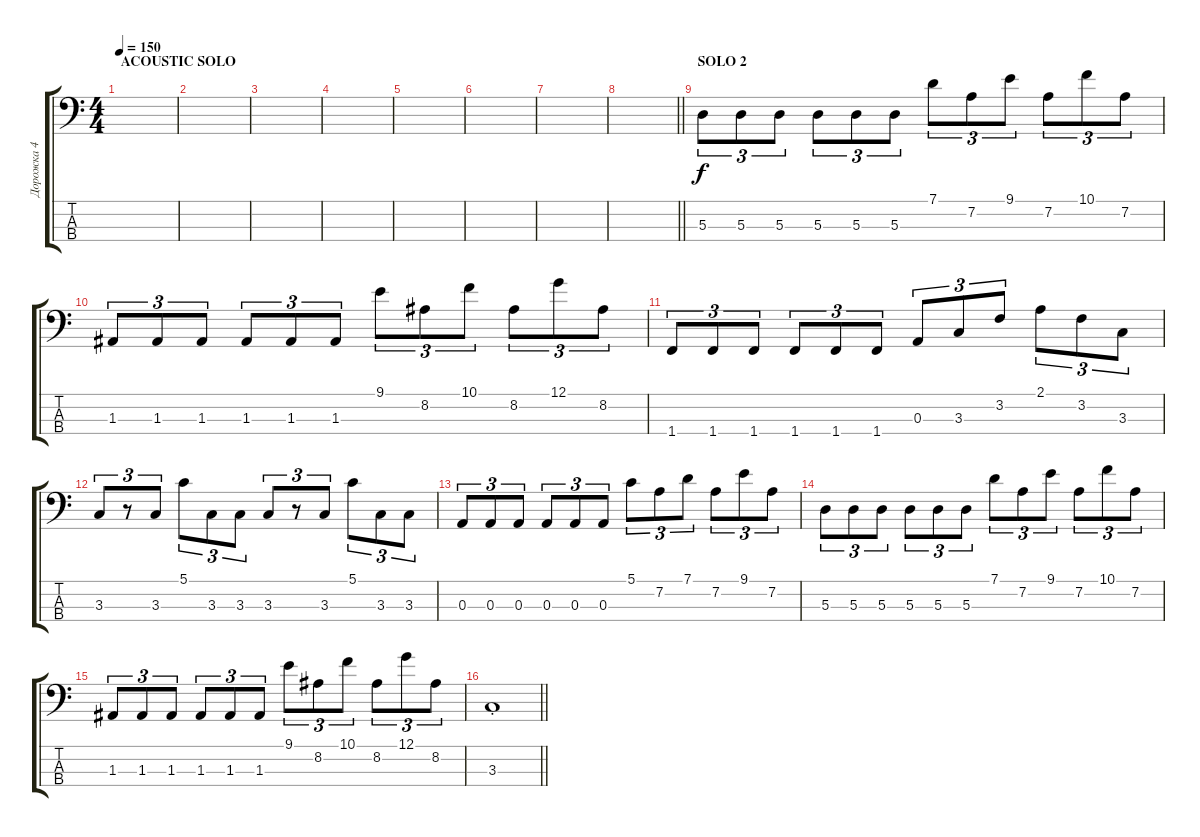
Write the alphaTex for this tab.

\track ("Дорожка 4" "Дорожка 4") {instrument electricbassfinger}
\staff {score tabs}
\tuning (G2 D2 A1 E1) {hide}
\ts (4 4)
\section ("" "ACOUSTIC SOLO")
\tempo 150
\clef f4
\ks c
|
|
|
|
|
|
|
\barLineRight lightlight
|
\section ("" "SOLO 2")
5.3.8{tu (3 2)} 5.3.8{tu (3 2)} 5.3.8{tu (3 2)} 5.3.8{tu (3 2)} 5.3.8{tu (3 2)} 5.3.8{tu (3 2)} 7.1.8{tu (3 2)} 7.2.8{tu (3 2)} 9.1.8{tu (3 2)} 7.2.8{tu (3 2)} 10.1.8{tu (3 2)} 7.2.8{tu (3 2)} |
1.3.8{tu (3 2)} 1.3.8{tu (3 2)} 1.3.8{tu (3 2)} 1.3.8{tu (3 2)} 1.3.8{tu (3 2)} 1.3.8{tu (3 2)} 9.1.8{tu (3 2)} 8.2.8{tu (3 2)} 10.1.8{tu (3 2)} 8.2.8{tu (3 2)} 12.1.8{tu (3 2)} 8.2.8{tu (3 2)} |
1.4.8{tu (3 2)} 1.4.8{tu (3 2)} 1.4.8{tu (3 2)} 1.4.8{tu (3 2)} 1.4.8{tu (3 2)} 1.4.8{tu (3 2)} 0.3.8{tu (3 2)} 3.3.8{tu (3 2)} 3.2.8{tu (3 2)} 2.1.8{tu (3 2)} 3.2.8{tu (3 2)} 3.3.8{tu (3 2)} |
3.3.8{tu (3 2)} r.8{tu (3 2)} 3.3.8{tu (3 2)} 5.1.8{tu (3 2)} 3.3.8{tu (3 2)} 3.3.8{tu (3 2)} 3.3.8{tu (3 2)} r.8{tu (3 2)} 3.3.8{tu (3 2)} 5.1.8{tu (3 2)} 3.3.8{tu (3 2)} 3.3.8{tu (3 2)} |
0.3.8{tu (3 2)} 0.3.8{tu (3 2)} 0.3.8{tu (3 2)} 0.3.8{tu (3 2)} 0.3.8{tu (3 2)} 0.3.8{tu (3 2)} 5.1.8{tu (3 2)} 7.2.8{tu (3 2)} 7.1.8{tu (3 2)} 7.2.8{tu (3 2)} 9.1.8{tu (3 2)} 7.2.8{tu (3 2)} |
5.3.8{tu (3 2)} 5.3.8{tu (3 2)} 5.3.8{tu (3 2)} 5.3.8{tu (3 2)} 5.3.8{tu (3 2)} 5.3.8{tu (3 2)} 7.1.8{tu (3 2)} 7.2.8{tu (3 2)} 9.1.8{tu (3 2)} 7.2.8{tu (3 2)} 10.1.8{tu (3 2)} 7.2.8{tu (3 2)} |
1.3.8{tu (3 2)} 1.3.8{tu (3 2)} 1.3.8{tu (3 2)} 1.3.8{tu (3 2)} 1.3.8{tu (3 2)} 1.3.8{tu (3 2)} 9.1.8{tu (3 2)} 8.2.8{tu (3 2)} 10.1.8{tu (3 2)} 8.2.8{tu (3 2)} 12.1.8{tu (3 2)} 8.2.8{tu (3 2)} |
\barLineRight lightlight
3.3{st}.1
